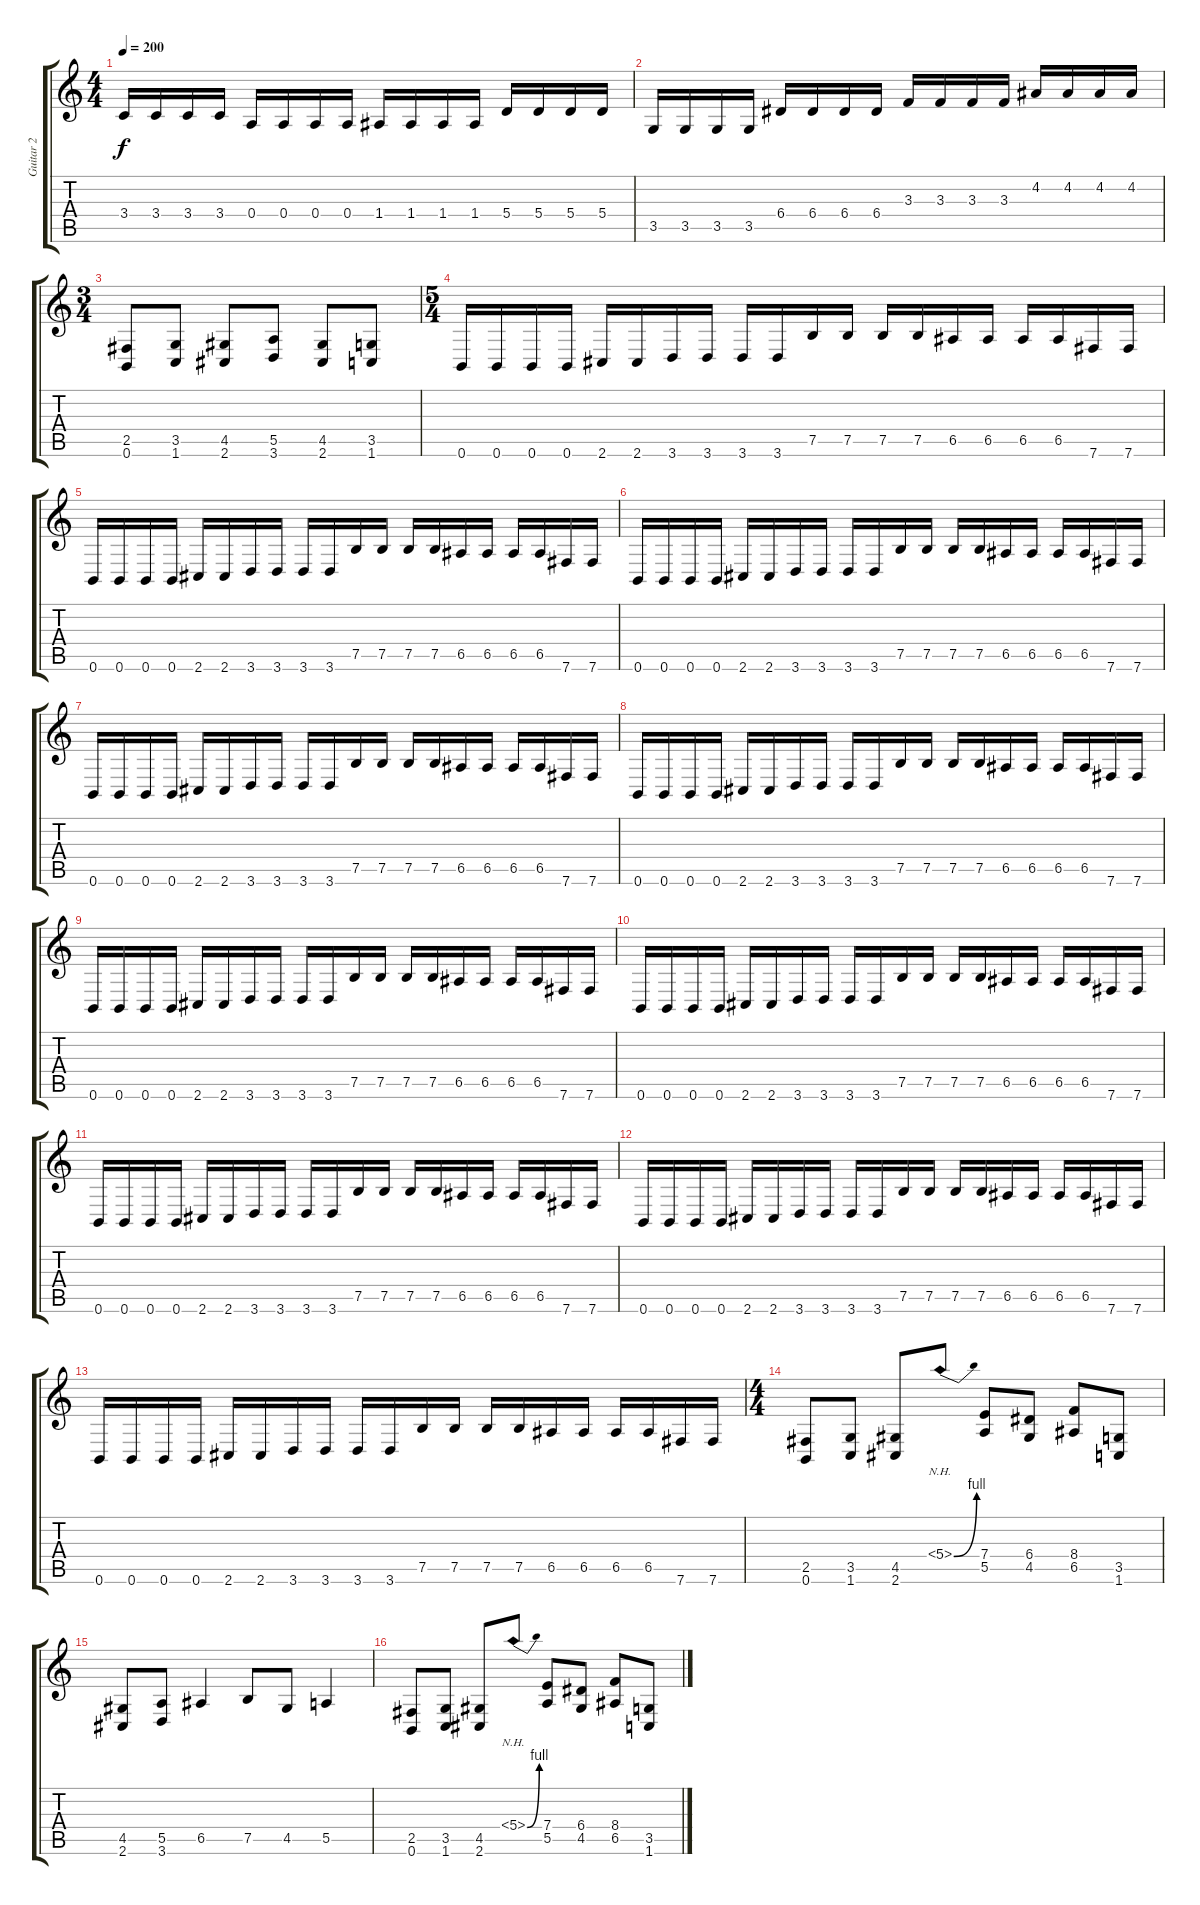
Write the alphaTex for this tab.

\track ("Guitar 2" "Guitar 2") {instrument distortionguitar}
\staff {score tabs}
\tuning (B3 Gb3 D3 A2 E2 B1) {hide}
\ts (4 4)
\tempo 200
\clef g2
\ks c
3.4.16{dy f} 3.4.16 3.4.16 3.4.16 0.4.16 0.4.16 0.4.16 0.4.16 1.4.16 1.4.16 1.4.16 1.4.16 5.4.16 5.4.16 5.4.16 5.4.16 |
3.5.16 3.5.16 3.5.16 3.5.16 6.4.16 6.4.16 6.4.16 6.4.16 3.3.16 3.3.16 3.3.16 3.3.16 4.2.16 4.2.16 4.2.16 4.2.16 |
\ts (3 4)
(2.5 0.6).8 (3.5 1.6).8 (4.5 2.6).8 (5.5 3.6).8 (4.5 2.6).8 (3.5 1.6).8 |
\ts (5 4)
0.6.16 0.6.16 0.6.16 0.6.16 2.6.16 2.6.16 3.6.16 3.6.16 3.6.16 3.6.16 7.5.16 7.5.16 7.5.16 7.5.16 6.5.16 6.5.16 6.5.16 6.5.16 7.6.16 7.6.16 |
0.6.16 0.6.16 0.6.16 0.6.16 2.6.16 2.6.16 3.6.16 3.6.16 3.6.16 3.6.16 7.5.16 7.5.16 7.5.16 7.5.16 6.5.16 6.5.16 6.5.16 6.5.16 7.6.16 7.6.16 |
0.6.16 0.6.16 0.6.16 0.6.16 2.6.16 2.6.16 3.6.16 3.6.16 3.6.16 3.6.16 7.5.16 7.5.16 7.5.16 7.5.16 6.5.16 6.5.16 6.5.16 6.5.16 7.6.16 7.6.16 |
0.6.16 0.6.16 0.6.16 0.6.16 2.6.16 2.6.16 3.6.16 3.6.16 3.6.16 3.6.16 7.5.16 7.5.16 7.5.16 7.5.16 6.5.16 6.5.16 6.5.16 6.5.16 7.6.16 7.6.16 |
0.6.16 0.6.16 0.6.16 0.6.16 2.6.16 2.6.16 3.6.16 3.6.16 3.6.16 3.6.16 7.5.16 7.5.16 7.5.16 7.5.16 6.5.16 6.5.16 6.5.16 6.5.16 7.6.16 7.6.16 |
0.6.16 0.6.16 0.6.16 0.6.16 2.6.16 2.6.16 3.6.16 3.6.16 3.6.16 3.6.16 7.5.16 7.5.16 7.5.16 7.5.16 6.5.16 6.5.16 6.5.16 6.5.16 7.6.16 7.6.16 |
0.6.16 0.6.16 0.6.16 0.6.16 2.6.16 2.6.16 3.6.16 3.6.16 3.6.16 3.6.16 7.5.16 7.5.16 7.5.16 7.5.16 6.5.16 6.5.16 6.5.16 6.5.16 7.6.16 7.6.16 |
0.6.16 0.6.16 0.6.16 0.6.16 2.6.16 2.6.16 3.6.16 3.6.16 3.6.16 3.6.16 7.5.16 7.5.16 7.5.16 7.5.16 6.5.16 6.5.16 6.5.16 6.5.16 7.6.16 7.6.16 |
0.6.16 0.6.16 0.6.16 0.6.16 2.6.16 2.6.16 3.6.16 3.6.16 3.6.16 3.6.16 7.5.16 7.5.16 7.5.16 7.5.16 6.5.16 6.5.16 6.5.16 6.5.16 7.6.16 7.6.16 |
0.6.16 0.6.16 0.6.16 0.6.16 2.6.16 2.6.16 3.6.16 3.6.16 3.6.16 3.6.16 7.5.16 7.5.16 7.5.16 7.5.16 6.5.16 6.5.16 6.5.16 6.5.16 7.6.16 7.6.16 |
\ts (4 4)
(2.5 0.6).8 (3.5 1.6).8 (4.5 2.6).8 5.4{be (bend 0 0 60 4) nh}.8 (7.4 5.5).8 (6.4 4.5).8 (8.4 6.5).8 (3.5 1.6).8 |
(4.5 2.6).8 (5.5 3.6).8 6.5.4 7.5.8 4.5.8 5.5.4 |
(2.5 0.6).8 (3.5 1.6).8 (4.5 2.6).8 5.4{be (bend 0 0 60 4) nh}.8 (7.4 5.5).8 (6.4 4.5).8 (8.4 6.5).8 (3.5 1.6).8
